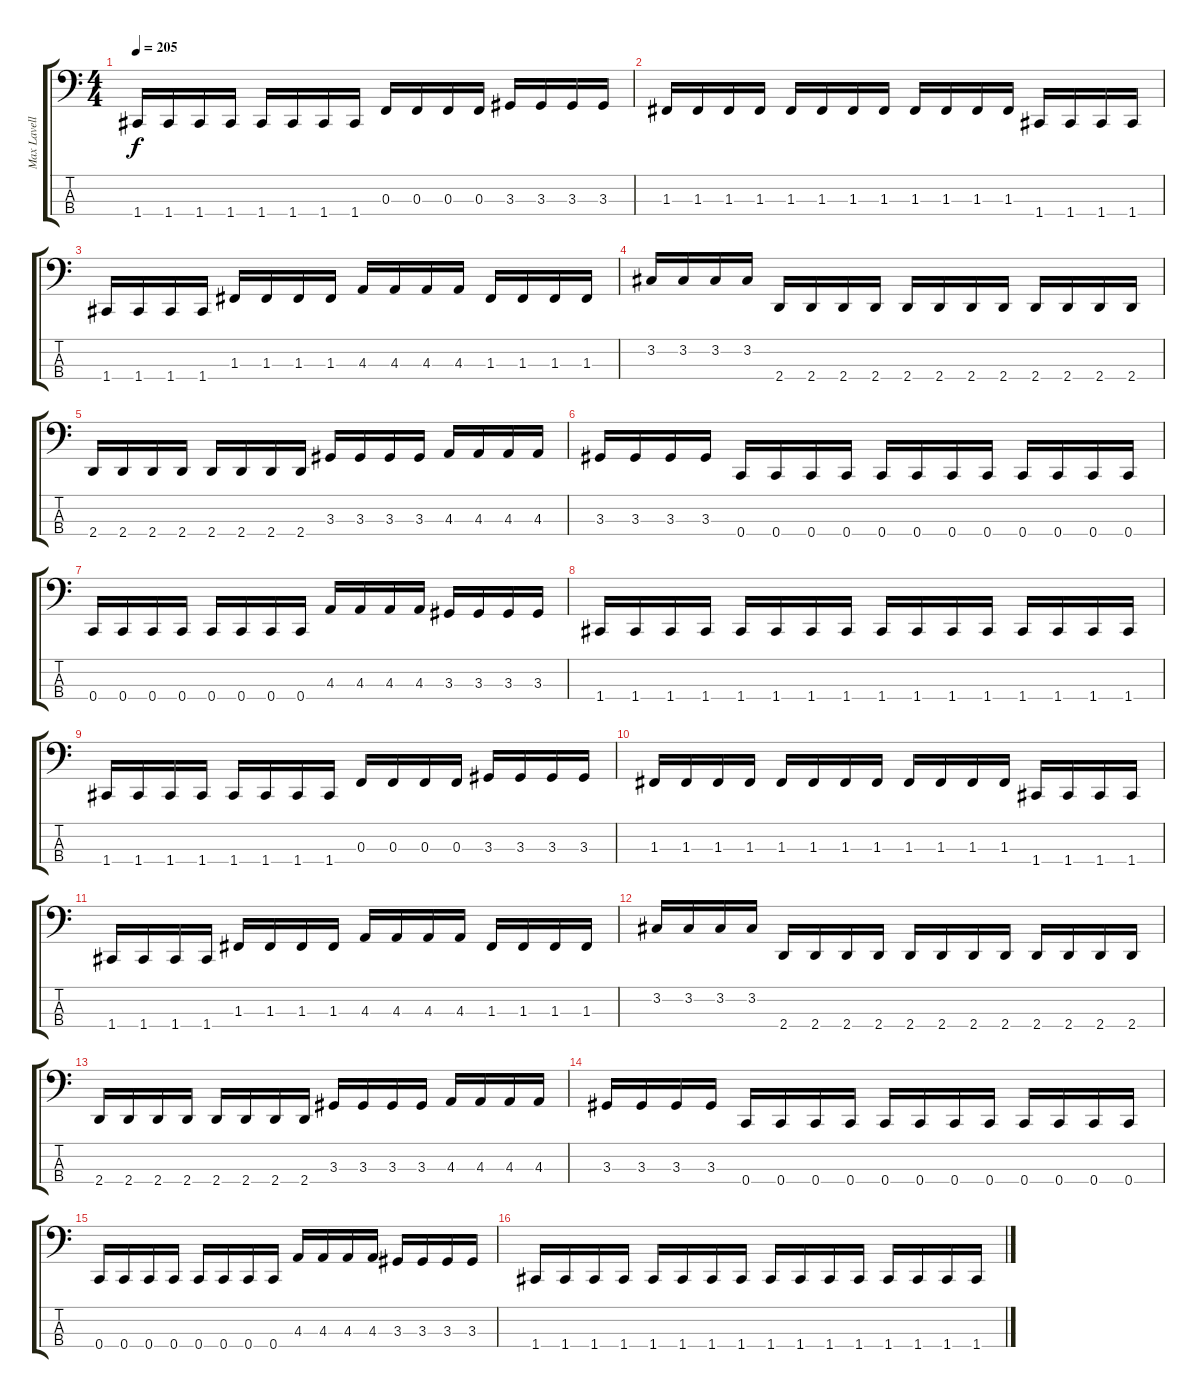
\track ("Max Lavelle" "Max Lavell") {instrument electricbasspick}
\staff {score tabs}
\tuning (Eb2 Bb1 F1 C1) {hide}
\ts (4 4)
\tempo 205
\clef f4
\ks c
1.4.16{dy f} 1.4.16 1.4.16 1.4.16 1.4.16 1.4.16 1.4.16 1.4.16 0.3.16 0.3.16 0.3.16 0.3.16 3.3.16 3.3.16 3.3.16 3.3.16 |
1.3.16 1.3.16 1.3.16 1.3.16 1.3.16 1.3.16 1.3.16 1.3.16 1.3.16 1.3.16 1.3.16 1.3.16 1.4.16 1.4.16 1.4.16 1.4.16 |
1.4.16 1.4.16 1.4.16 1.4.16 1.3.16 1.3.16 1.3.16 1.3.16 4.3.16 4.3.16 4.3.16 4.3.16 1.3.16 1.3.16 1.3.16 1.3.16 |
3.2.16 3.2.16 3.2.16 3.2.16 2.4.16 2.4.16 2.4.16 2.4.16 2.4.16 2.4.16 2.4.16 2.4.16 2.4.16 2.4.16 2.4.16 2.4.16 |
2.4.16 2.4.16 2.4.16 2.4.16 2.4.16 2.4.16 2.4.16 2.4.16 3.3.16 3.3.16 3.3.16 3.3.16 4.3.16 4.3.16 4.3.16 4.3.16 |
3.3.16 3.3.16 3.3.16 3.3.16 0.4.16 0.4.16 0.4.16 0.4.16 0.4.16 0.4.16 0.4.16 0.4.16 0.4.16 0.4.16 0.4.16 0.4.16 |
0.4.16 0.4.16 0.4.16 0.4.16 0.4.16 0.4.16 0.4.16 0.4.16 4.3.16 4.3.16 4.3.16 4.3.16 3.3.16 3.3.16 3.3.16 3.3.16 |
1.4.16 1.4.16 1.4.16 1.4.16 1.4.16 1.4.16 1.4.16 1.4.16 1.4.16 1.4.16 1.4.16 1.4.16 1.4.16 1.4.16 1.4.16 1.4.16 |
1.4.16 1.4.16 1.4.16 1.4.16 1.4.16 1.4.16 1.4.16 1.4.16 0.3.16 0.3.16 0.3.16 0.3.16 3.3.16 3.3.16 3.3.16 3.3.16 |
1.3.16 1.3.16 1.3.16 1.3.16 1.3.16 1.3.16 1.3.16 1.3.16 1.3.16 1.3.16 1.3.16 1.3.16 1.4.16 1.4.16 1.4.16 1.4.16 |
1.4.16 1.4.16 1.4.16 1.4.16 1.3.16 1.3.16 1.3.16 1.3.16 4.3.16 4.3.16 4.3.16 4.3.16 1.3.16 1.3.16 1.3.16 1.3.16 |
3.2.16 3.2.16 3.2.16 3.2.16 2.4.16 2.4.16 2.4.16 2.4.16 2.4.16 2.4.16 2.4.16 2.4.16 2.4.16 2.4.16 2.4.16 2.4.16 |
2.4.16 2.4.16 2.4.16 2.4.16 2.4.16 2.4.16 2.4.16 2.4.16 3.3.16 3.3.16 3.3.16 3.3.16 4.3.16 4.3.16 4.3.16 4.3.16 |
3.3.16 3.3.16 3.3.16 3.3.16 0.4.16 0.4.16 0.4.16 0.4.16 0.4.16 0.4.16 0.4.16 0.4.16 0.4.16 0.4.16 0.4.16 0.4.16 |
0.4.16 0.4.16 0.4.16 0.4.16 0.4.16 0.4.16 0.4.16 0.4.16 4.3.16 4.3.16 4.3.16 4.3.16 3.3.16 3.3.16 3.3.16 3.3.16 |
1.4.16 1.4.16 1.4.16 1.4.16 1.4.16 1.4.16 1.4.16 1.4.16 1.4.16 1.4.16 1.4.16 1.4.16 1.4.16 1.4.16 1.4.16 1.4.16
